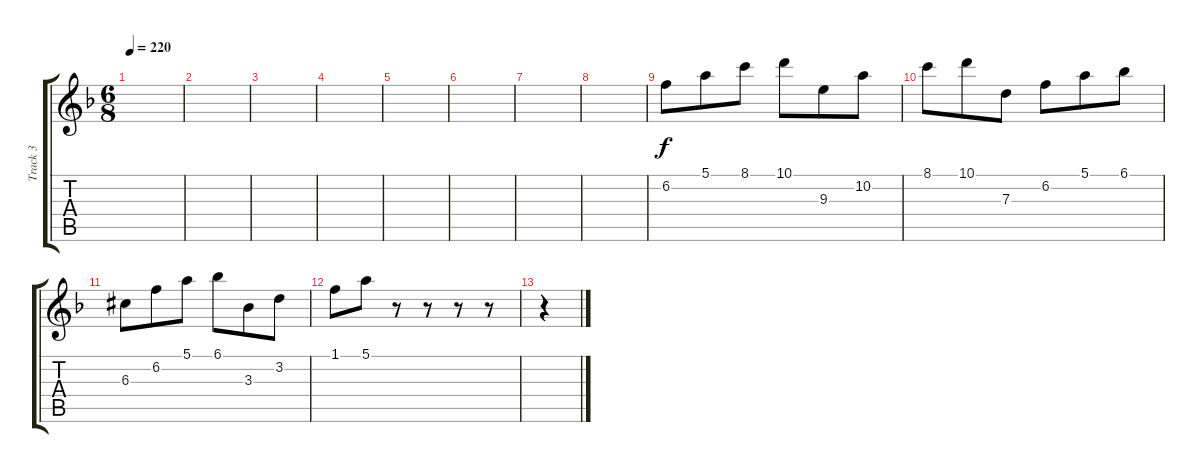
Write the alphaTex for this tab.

\track ("Track 3" "Track 3") {instrument overdrivenguitar}
\staff {score tabs}
\tuning (E4 B3 G3 D3 A2 D2) {hide}
\ts (6 8)
\tempo 220
\clef g2
\ks f
|
|
|
|
|
|
|
|
6.2.8 5.1.8 8.1.8 10.1.8 9.3.8 10.2.8 |
8.1.8 10.1.8 7.3.8 6.2.8 5.1.8 6.1.8 |
6.3{acc #}.8 6.2.8 5.1.8 6.1.8 3.3.8 3.2.8 |
1.1.8 5.1.8 r.8 r.8 r.8 r.8 |
r.4
